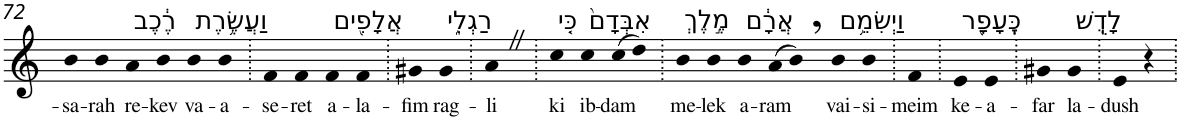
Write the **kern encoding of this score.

**kern	**text
*part1	*part1
*staff1	*staff1
*I"Piano	*
*I'Pno	*
!!LO:PB:g=z
*clefG2	*
*k[]	*
=72	=72
!	!LO:LY:b
4b	-sa-
!	!LO:LY:b
4b	-rah
!LO:TX:a:t=רֶ֔כֶב	!
!	!LO:LY:b
4a	re-
!	!LO:LY:b
4b	-kev
!LO:TX:a:t=וַעֲשֶׂ֥רֶת	!
!	!LO:LY:b
4b	va-
!	!LO:LY:b
4b	-a-
=73.	=73.
!	!LO:LY:b
4f	-se-
!	!LO:LY:b
4f	-ret
!LO:TX:a:t=אֲלָפִ֖ים	!
!	!LO:LY:b
4f	a-
!	!LO:LY:b
4f	-la-
=74.	=74.
!	!LO:LY:b
4g#X	-fim
!LO:TX:a:t=רַגְלִ֑י	!
!	!LO:LY:b
4g#	rag-
=75.	=75.
!	!LO:LY:b
4aZ	-li
=76.	=76.
!LO:TX:a:t=כִּ֤י	!
!	!LO:LY:b
4cc	ki
!LO:TX:a:t=אִבְּדָם֙	!
!	!LO:LY:b
4cc	ib-
!	!LO:LY:b
(>8cc	-dam
8dd)	.
=77.	=77.
!LO:TX:a:t=מֶ֣לֶךְ	!
!	!LO:LY:b
4b	me-
!	!LO:LY:b
4b	-lek
!LO:TX:a:t=אֲרָ֔ם	!
!	!LO:LY:b
4b	a-
!	!LO:LY:b
(>8a	-ram
8b,)	.
!LO:TX:a:t=וַיְשִׂמֵ֥ם	!
!	!LO:LY:b
4b	vai-
!	!LO:LY:b
4b	-si-
=78.	=78.
!	!LO:LY:b
4f	-meim
=79.	=79.
!LO:TX:a:t=כֶּֽעָפָ֖ר	!
!	!LO:LY:b
4e	ke-
!	!LO:LY:b
4e	-a-
=80.	=80.
!	!LO:LY:b
4g#X	-far
!LO:TX:a:t=לָדֻֽשׁ	!
!	!LO:LY:b
4g#	la-
=81.	=81.
!	!LO:LY:b
4e	-dush
4r	.
=.	=.
*-	*-
